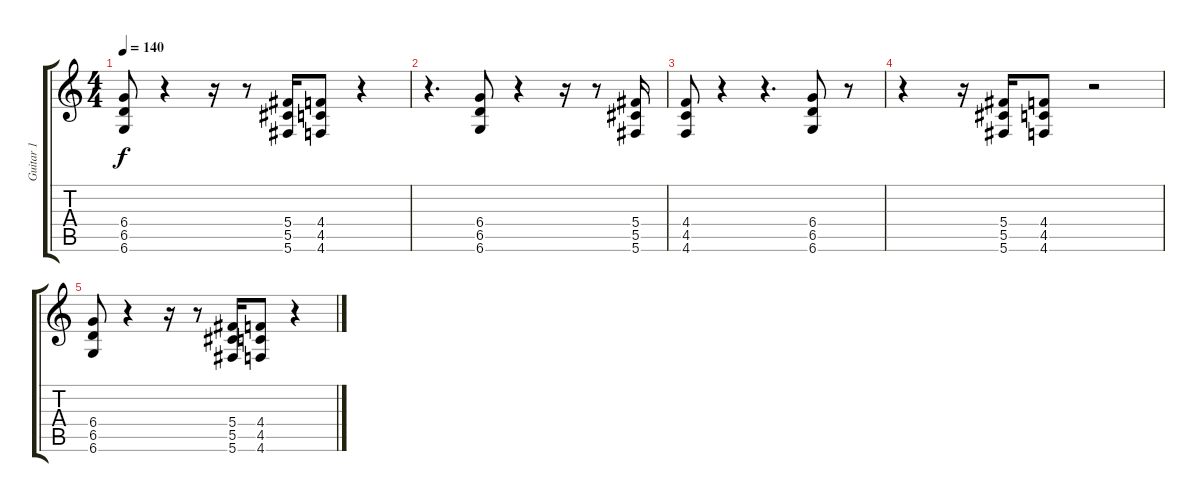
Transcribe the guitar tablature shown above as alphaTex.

\track ("Guitar 1" "Guitar 1") {instrument distortionguitar}
\staff {score tabs}
\tuning (Eb4 Bb3 Gb3 Db3 Ab2 Db2) {hide}
\ts (4 4)
\tempo 140
\clef g2
\ks c
(6.4 6.5 6.6).8{dy f} r.4 r.16 r.8 (5.4 5.5 5.6).16 (4.4 4.5 4.6).8 r.4 |
r.4{d} (6.4 6.5 6.6).8 r.4 r.16 r.8 (5.4 5.5 5.6).16 |
(4.4 4.5 4.6).8 r.4 r.4{d} (6.4 6.5 6.6).8 r.8 |
r.4 r.16 (5.4 5.5 5.6).16 (4.4 4.5 4.6).8 r.2 |
(6.4 6.5 6.6).8 r.4 r.16 r.8 (5.4 5.5 5.6).16 (4.4 4.5 4.6).8 r.4
